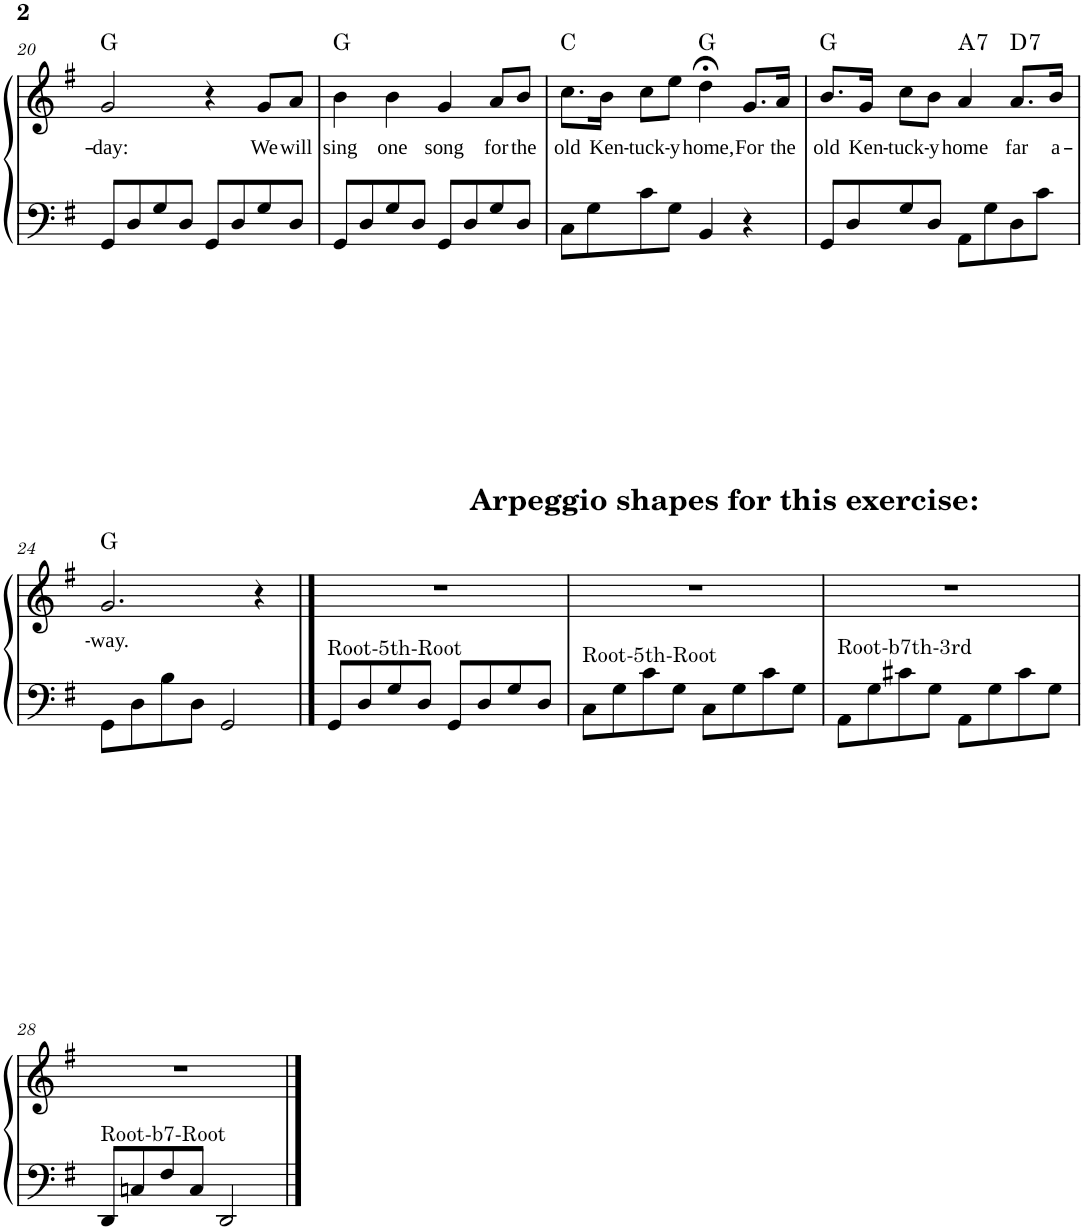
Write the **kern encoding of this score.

**kern	**kern	**text	**harte
*part1	*part1	*part1	*part1
*staff2	*staff1	*staff1	*
*I"Piano	*	*	*
*I'Pno.	*	*	*
!!LO:PB:g=z
*clefF4	*clefG2	*	*
*k[f#]	*k[f#]	*	*
*M4/4	*M4/4	*	*
=20	=20	=20	=20
!	!	!LO:LY:b	!LO:H:kt=N.C.
8GG/L	2g/	-day:	N
8D/	.	.	.
8G/	.	.	.
8D/J	.	.	.
8GG/L	4r	.	.
8D/	.	.	.
!	!	!LO:LY:b	!
8G/	8g/L	We	.
!	!	!LO:LY:b	!
8D/J	8a/J	will	.
=21	=21	=21	=21
!	!	!LO:LY:b	!LO:H:kt=N.C.
8GG/L	4b\	sing	N
8D/	.	.	.
!	!	!LO:LY:b	!
8G/	4b\	one	.
8D/J	.	.	.
!	!	!LO:LY:b	!
8GG/L	4g/	song	.
8D/	.	.	.
!	!	!LO:LY:b	!
8G/	8a/L	for	.
!	!	!LO:LY:b	!
8D/J	8b/J	the	.
=22	=22	=22	=22
!	!	!LO:LY:b	!LO:H:kt=N.C.
8C\L	8.cc\L	old	N
8G\	.	.	.
!	!	!LO:LY:b	!
.	16b\Jk	Ken-	.
!	!	!LO:LY:b	!
8c\	8cc\L	-tuck-	.
!	!	!LO:LY:b	!
8G\J	8ee\J	-y	.
!	!	!LO:LY:b	!LO:H:kt=N.C.
4BB/	4dd;<\	home,	N
!	!	!LO:LY:b	!
4r	8.g/L	For	.
!	!	!LO:LY:b	!
.	16a/Jk	the	.
=23	=23	=23	=23
!	!	!LO:LY:b	!LO:H:kt=N.C.
8GG/L	8.b/L	old	N
8D/	.	.	.
!	!	!LO:LY:b	!
.	16g/Jk	Ken-	.
!	!	!LO:LY:b	!
8G/	8cc\L	-tuck-	.
!	!	!LO:LY:b	!
8D/J	8b\J	-y	.
!	!	!LO:LY:b	!LO:H:kt=7
8AA\L	4a/	home	A:7
8G\	.	.	.
!	!	!LO:LY:b	!LO:H:kt=7
8D\	8.a/L	far	D:7
8c\J	.	.	.
!	!	!LO:LY:b	!
.	16b/Jk	a-	.
!!LO:LB:g=z
=24	=24	=24	=24
!	!	!LO:LY:b	!LO:H:kt=N.C.
8GG\L	2.g/	-way.	N
8D\	.	.	.
8B\	.	.	.
8D\J	.	.	.
2GG/	.	.	.
.	4r	.	.
==25	==25	==25	==25
!	!LO:TX:a:B:t=Arpeggio shapes for this exercise&colon;	!	!
!LO:TX:a:t=Root-5th-Root	!	!	!
8GG/L	1r	.	.
8D/	.	.	.
8G/	.	.	.
8D/J	.	.	.
8GG/L	.	.	.
8D/	.	.	.
8G/	.	.	.
8D/J	.	.	.
=26	=26	=26	=26
!LO:TX:a:t=Root-5th-Root	!	!	!
8C\L	1r	.	.
8G\	.	.	.
8c\	.	.	.
8G\J	.	.	.
8C\L	.	.	.
8G\	.	.	.
8c\	.	.	.
8G\J	.	.	.
=27	=27	=27	=27
!LO:TX:a:t=Root-b7th-3rd	!	!	!
8AA\L	1r	.	.
8G\	.	.	.
8c#X\	.	.	.
8G\J	.	.	.
8AA\L	.	.	.
8G\	.	.	.
8c#\	.	.	.
8G\J	.	.	.
!!LO:LB:g=z
=28	=28	=28	=28
!LO:TX:a:t=Root-b7-Root	!	!	!
8DD/L	1r	.	.
8Cn/	.	.	.
8F#/	.	.	.
8C/J	.	.	.
2DD/	.	.	.
==	==	==	==
*-	*-	*-	*-
